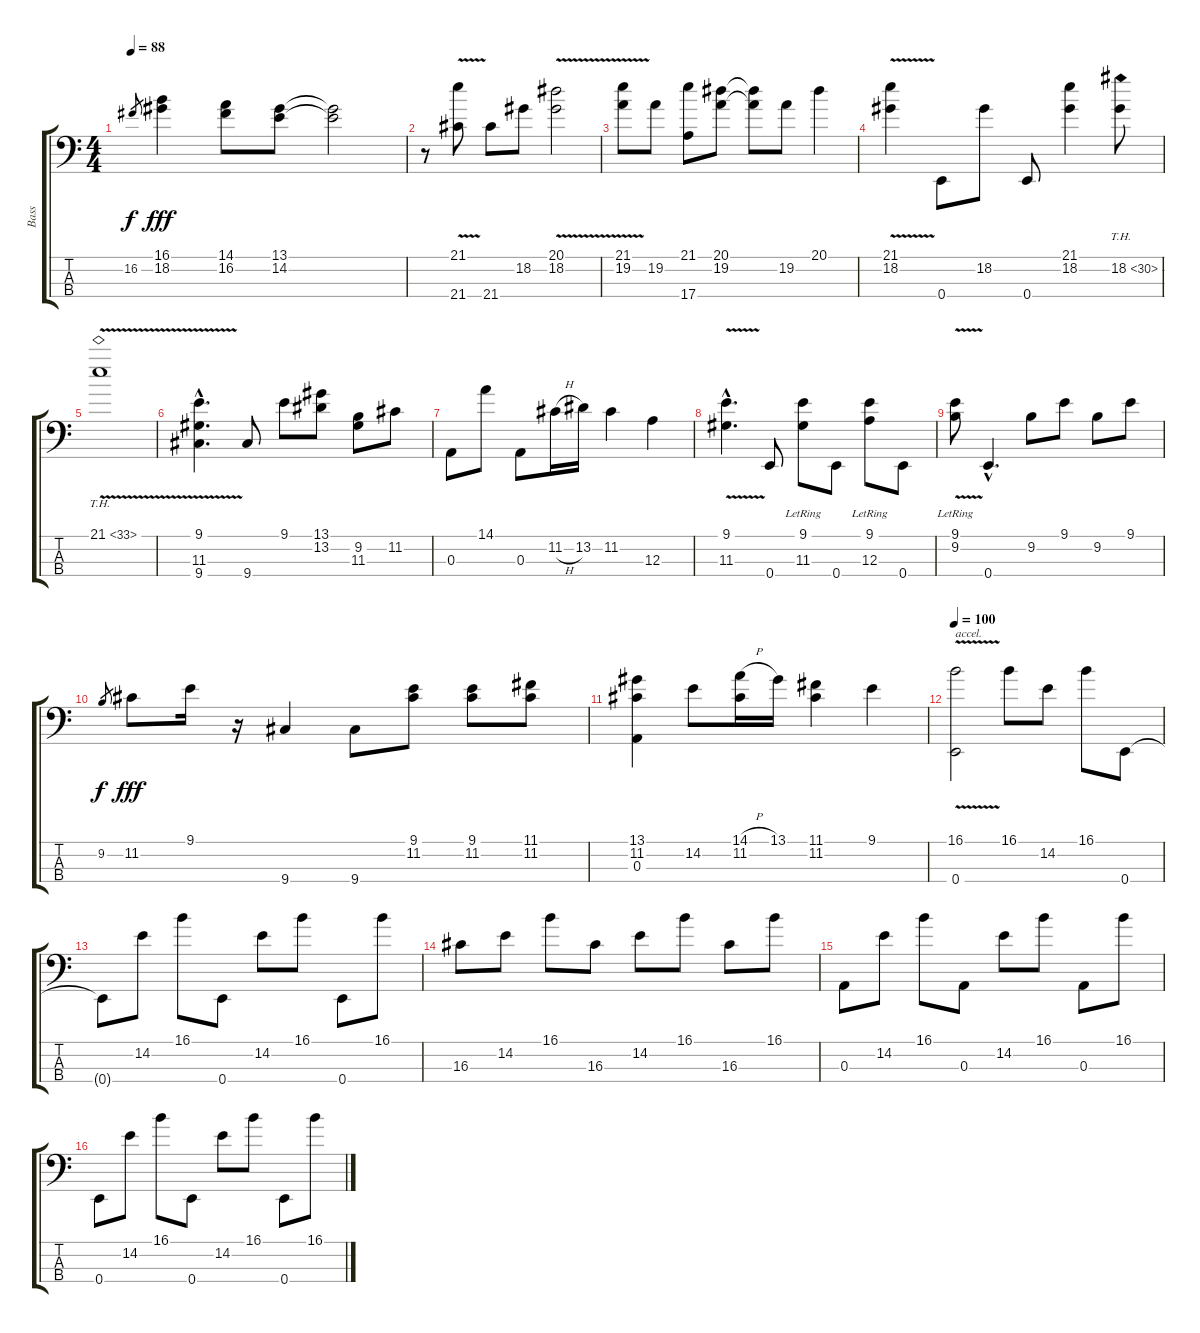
\track ("Bass" "Bass") {instrument electricbassfinger}
\staff {score tabs}
\tuning (G2 D2 A1 E1) {hide}
\ts (4 4)
\tempo 88
\clef f4
\ks c
16.2.8{gr dy f} (16.1 18.2).4{dy fff} (14.1 16.2).8 (13.1 14.2).8 (13.1{t} 14.2{t}).2 |
r.8 (21.1{v} 21.4{v}).8 21.4.8 18.2.8 (20.1{v} 18.2{v}).2 |
(21.1{v} 19.2{v}).8 19.2.8 (21.1 17.4).8 (20.1 19.2).8 (20.1{t} 19.2{t}).8 19.2.8 20.1.4 |
(21.1{v} 18.2{v}).4 0.4.8 18.2.8 0.4.8 (21.1 18.2).4 18.2{th 12}.8 |
21.1{th 12 v}.1 |
(9.1{v hac} 11.3{v hac} 9.4{v hac}).4{d} 9.4.8 9.1.8 (13.1 13.2).8 (9.2 11.3).8 11.2.8 |
0.3.8 14.1.8 0.3.8 11.2{h}.16 13.2.16 11.2.4 12.3.4 |
(9.1{v hac} 11.3{v hac}).4{d} 0.4.8 (9.1{lr} 11.3{lr}).8 0.4.8 (9.1{lr} 12.3).8 0.4.8 |
(9.1{v lr} 9.2{v lr}).8 0.4{hac}.4{d} 9.2.8 9.1.8 9.2.8 9.1.8 |
9.2.8{gr dy f} 11.2.8{dy fff} 9.1.16 r.16 9.4.4 9.4.8 (9.1 11.2).8 (9.1 11.2).8 (11.1 11.2).8 |
(13.1 11.2 0.3).4 14.2.8 (14.1{h} 11.2).16 13.1.16 (11.1 11.2).4 9.1.4 |
\tempo 100
(16.1{v} 0.4{v}).2{txt "accel."} 16.1.8 14.2.8 16.1.8 0.4.8 |
0.4{t}.8 14.2.8 16.1.8 0.4.8 14.2.8 16.1.8 0.4.8 16.1.8 |
16.3.8 14.2.8 16.1.8 16.3.8 14.2.8 16.1.8 16.3.8 16.1.8 |
0.3.8 14.2.8 16.1.8 0.3.8 14.2.8 16.1.8 0.3.8 16.1.8 |
0.4.8 14.2.8 16.1.8 0.4.8 14.2.8 16.1.8 0.4.8 16.1.8
